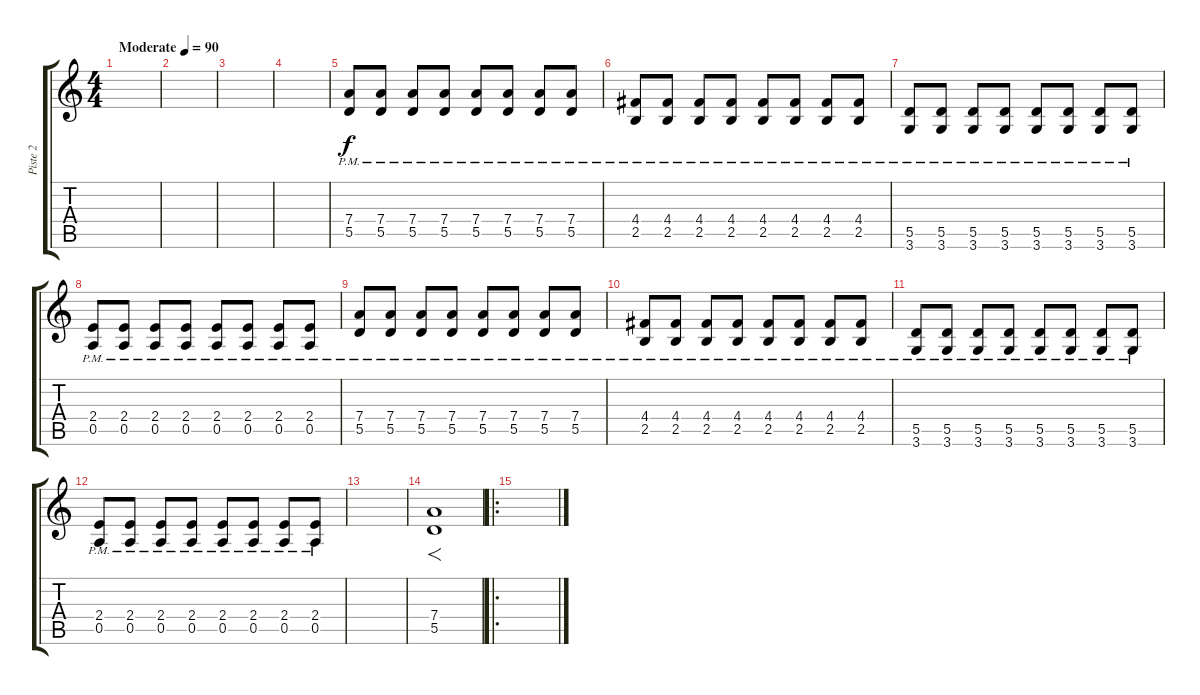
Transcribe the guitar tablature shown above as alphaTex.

\track ("Piste 2" "Piste 2") {instrument distortionguitar}
\staff {score tabs}
\tuning (E4 B3 G3 D3 A2 E2) {hide}
\ts (4 4)
\tempo (90 "Moderate")
\clef g2
\ks c
|
|
|
|
(7.4{pm} 5.5{pm}).8 (7.4{pm} 5.5{pm}).8 (7.4{pm} 5.5{pm}).8 (7.4{pm} 5.5{pm}).8 (7.4{pm} 5.5{pm}).8 (7.4{pm} 5.5{pm}).8 (7.4{pm} 5.5{pm}).8 (7.4{pm} 5.5{pm}).8 |
(4.4{pm} 2.5{pm}).8 (4.4{pm} 2.5{pm}).8 (4.4{pm} 2.5{pm}).8 (4.4{pm} 2.5{pm}).8 (4.4{pm} 2.5{pm}).8 (4.4{pm} 2.5{pm}).8 (4.4{pm} 2.5{pm}).8 (4.4{pm} 2.5{pm}).8 |
(5.5{pm} 3.6{pm}).8 (5.5{pm} 3.6{pm}).8 (5.5{pm} 3.6{pm}).8 (5.5{pm} 3.6{pm}).8 (5.5{pm} 3.6{pm}).8 (5.5{pm} 3.6{pm}).8 (5.5{pm} 3.6{pm}).8 (5.5{pm} 3.6{pm}).8 |
(2.4{pm} 0.5{pm}).8 (2.4{pm} 0.5{pm}).8 (2.4{pm} 0.5{pm}).8 (2.4{pm} 0.5{pm}).8 (2.4{pm} 0.5{pm}).8 (2.4{pm} 0.5{pm}).8 (2.4{pm} 0.5{pm}).8 (2.4{pm} 0.5{pm}).8 |
(7.4{pm} 5.5{pm}).8 (7.4{pm} 5.5{pm}).8 (7.4{pm} 5.5{pm}).8 (7.4{pm} 5.5{pm}).8 (7.4{pm} 5.5{pm}).8 (7.4{pm} 5.5{pm}).8 (7.4{pm} 5.5{pm}).8 (7.4{pm} 5.5{pm}).8 |
(4.4{pm} 2.5{pm}).8 (4.4{pm} 2.5{pm}).8 (4.4{pm} 2.5{pm}).8 (4.4{pm} 2.5{pm}).8 (4.4{pm} 2.5{pm}).8 (4.4{pm} 2.5{pm}).8 (4.4{pm} 2.5{pm}).8 (4.4{pm} 2.5{pm}).8 |
(5.5{pm} 3.6{pm}).8 (5.5{pm} 3.6{pm}).8 (5.5{pm} 3.6{pm}).8 (5.5{pm} 3.6{pm}).8 (5.5{pm} 3.6{pm}).8 (5.5{pm} 3.6{pm}).8 (5.5{pm} 3.6{pm}).8 (5.5{pm} 3.6{pm}).8 |
(2.4{pm} 0.5{pm}).8 (2.4{pm} 0.5{pm}).8 (2.4{pm} 0.5{pm}).8 (2.4{pm} 0.5{pm}).8 (2.4{pm} 0.5{pm}).8 (2.4{pm} 0.5{pm}).8 (2.4{pm} 0.5{pm}).8 (2.4{pm} 0.5{pm}).8 |
|
(7.4 5.5).1{f} |
\ro
